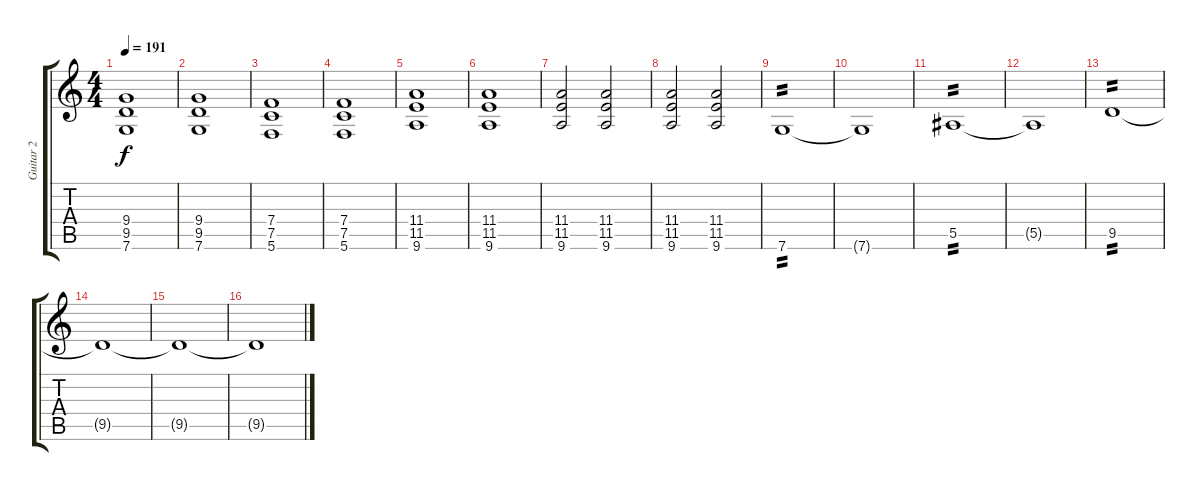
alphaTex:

\track ("Guitar 2" "Guitar 2") {instrument distortionguitar}
\staff {score tabs}
\tuning (C4 G3 Eb3 Bb2 F2 C2) {hide}
\ts (4 4)
\tempo 191
\clef g2
\ks c
(9.4 9.5 7.6).1{dy f} |
(9.4 9.5 7.6).1 |
(7.4 7.5 5.6).1 |
(7.4 7.5 5.6).1 |
(11.4 11.5 9.6).1 |
(11.4 11.5 9.6).1 |
(11.4 11.5 9.6).2 (11.4 11.5 9.6).2 |
(11.4 11.5 9.6).2 (11.4 11.5 9.6).2 |
7.6.1{tp 2} |
7.6{t}.1 |
5.5.1{tp 2} |
5.5{t}.1 |
9.5.1{tp 2} |
9.5{t}.1 |
9.5{t}.1 |
9.5{t}.1
